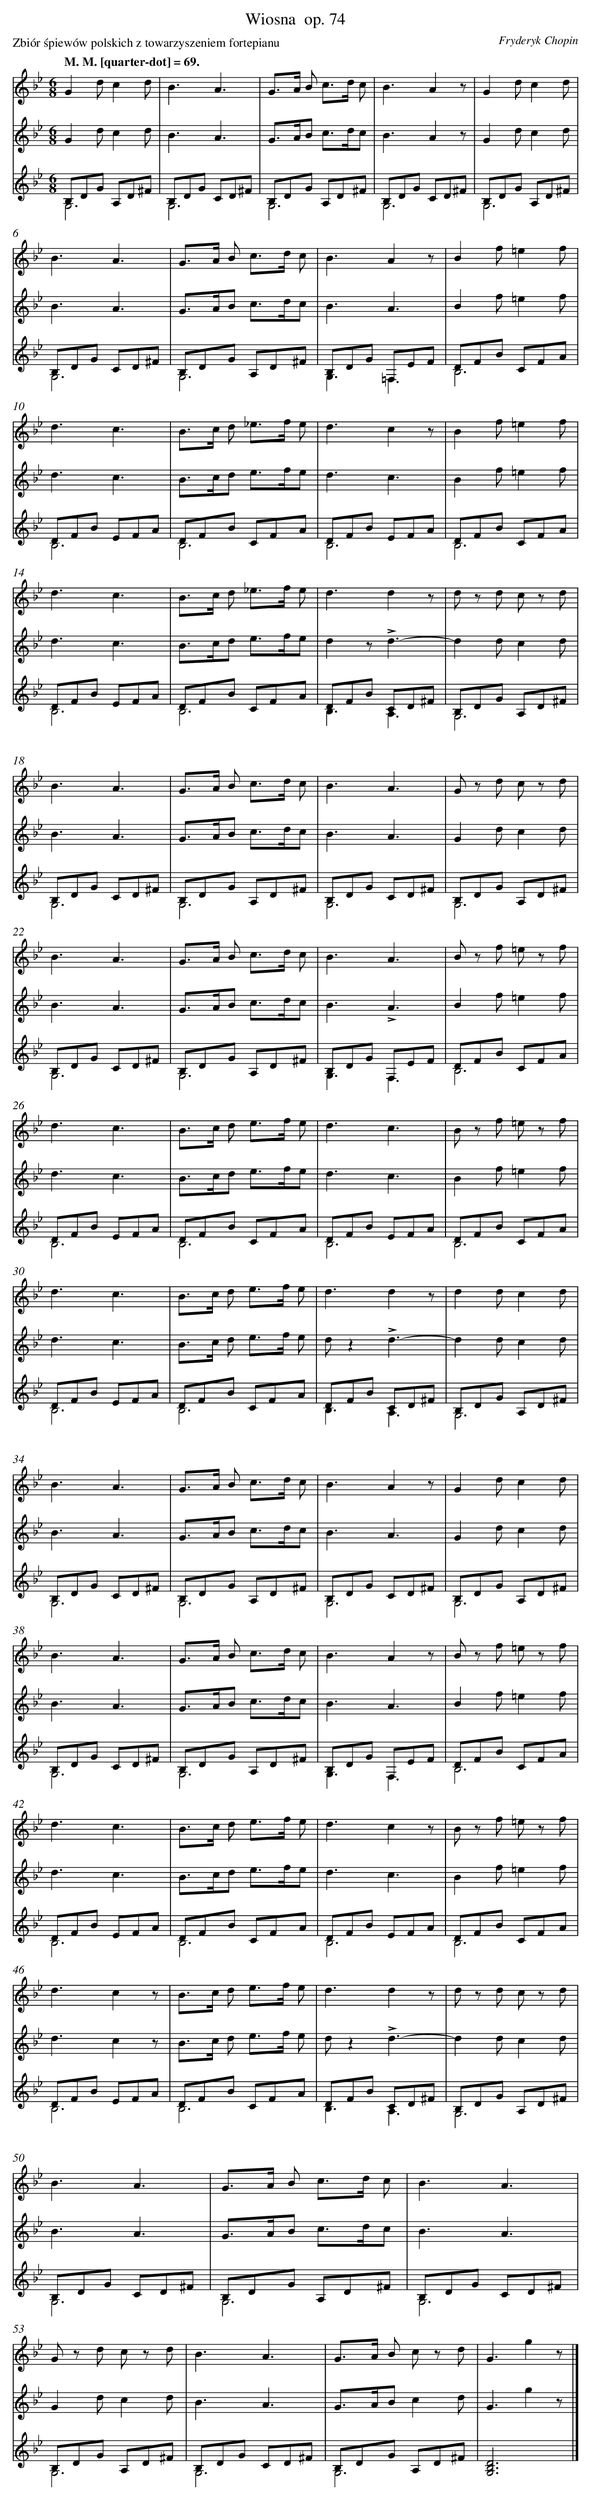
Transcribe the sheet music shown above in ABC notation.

X:1
T: Wiosna	 op. 74
C: Fryderyk Chopin
L: 1/8
M: 6/8
P: Zbiór śpiewów polskich z towarzyszeniem fortepianu
Q: "M. M. [quarter-dot] = 69."
V: 1 clef=treble
V: 2 clef=treble
V: 3 clef=treble
K: Bb
[V:1] G2dc2d |
[V:2] G2dc2d |
[V:3] B,DG A,D^F & G,6 |
[V:1] B3A3 |
[V:2] B3A3 |
[V:3] B,DG CD^F & G,6 |
[V:1] G>A B c>d c |
[V:2] G>AB c>dc |
[V:3] B,DG A,D^F & G,6 |
[V:1] B3A2z |
[V:2] B3A2z |
[V:3] B,DG CD^F & G,6 |
[V:1] G2dc2d |
[V:2] G2dc2d |
[V:3] B,DG A,D^F & G,6 |
[V:1] B3A3 |
[V:2] B3A3 |
[V:3] B,DG CD^F & G,6 |
[V:1] G>A B c>d c |
[V:2] G>AB c>dc |
[V:3] B,DG A,D^F & G,6 |
[V:1] B3A2z |
[V:2] B3A3 |
[V:3] B,DG =F,EF & G,3=F,3 |
[V:1] B2f=e2f |
[V:2] B2f=e2f |
[V:3] DFB CFA & B,6 |
[V:1] d3c3 |
[V:2] d3c3 |
[V:3] DFB EFA & B,6 |
[V:1] B>c d _e>f e |
[V:2] B>cd e>fe |
[V:3] DFB CFA & B,6 |
[V:1] d3c2z |
[V:2] d3c3 |
[V:3] DFB EFA & B,6 |
[V:1] B2f=e2f |
[V:2] B2f=e2f |
[V:3] DFB CFA & B,6 |
[V:1] d3c3 |
[V:2] d3c3 |
[V:3] DFB EFA & B,6 |
[V:1] B>c d _e>f e |
[V:2] B>cd e>fe |
[V:3] DFB CFA & B,6 |
[V:1] d3d2z |
[V:2] d2z!accent!d3- |
[V:3] DFB CD^F & B,3A,3 |
[V:1] d z d c z d |
[V:2] d2dc2d |
[V:3] B,DG A,D^F & G,6 |
[V:1] B3A3 |
[V:2] B3A3 |
[V:3] B,DG CD^F & G,6 |
[V:1] G>A B c>d c |
[V:2] G>AB c>dc |
[V:3] B,DG A,D^F & G,6 |
[V:1] B3A3 |
[V:2] B3A3 |
[V:3] B,DG CD^F & G,6 |
[V:1] G z d c z d |
[V:2] G2dc2d |
[V:3] B,DG A,D^F & G,6 |
[V:1] B3A3 |
[V:2] B3A3 |
[V:3] B,DG CD^F & G,6 |
[V:1] G>A B c>d c |
[V:2] G>AB c>dc |
[V:3] B,DG A,D^F & G,6 |
[V:1] B3A3 |
[V:2] B3!accent!A3 |
[V:3] B,DG F,EF & G,3F,3 |
[V:1] B z f =e z f |
[V:2] B2f=e2f |
[V:3] DFB CFA & B,6 |
[V:1] d3c3 |
[V:2] d3c3 |
[V:3] DFB EFA & B,6 |
[V:1] B>c d e>f e |
[V:2] B>cd e>fe |
[V:3] DFB CFA & B,6 |
[V:1] d3c3 |
[V:2] d3c3 |
[V:3] DFB EFA & B,6 |
[V:1] B z f =e z f |
[V:2] B2f=e2f |
[V:3] DFB CFA & B,6 |
[V:1] d3c3 |
[V:2] d3c3 |
[V:3] DFB EFA & B,6 |
[V:1] B>c d e>f e |
[V:2] B>c d e>f e |
[V:3] DFB CFA & B,6 |
[V:1] d3d2z |
[V:2] dz2!accent!d3- |
[V:3] DFB CD^F & B,3A,3 |
[V:1] d2dc2d |
[V:2] d2dc2d |
[V:3] B,DG A,D^F & G,6 |
[V:1] B3A3 |
[V:2] B3A3 |
[V:3] B,DG CD^F & G,6 |
[V:1] G>A B c>d c |
[V:2] G>AB c>dc |
[V:3] B,DG A,D^F & G,6 |
[V:1] B3A2z |
[V:2] B3A3 |
[V:3] B,DG CD^F & G,6 |
[V:1] G2dc2d |
[V:2] G2dc2d |
[V:3] B,DG A,D^F & G,6 |
[V:1] B3A3 |
[V:2] B3A3 |
[V:3] B,DG CD^F & G,6 |
[V:1] G>A B c>d c |
[V:2] G>AB c>dc |
[V:3] B,DG A,D^F & G,6 |
[V:1] B3A2z |
[V:2] B3A3 |
[V:3] B,DG F,EF & G,3F,3 |
[V:1] B z f =e z f |
[V:2] B2f=e2f |
[V:3] DFB CFA & B,6 |
[V:1] d3c3 |
[V:2] d3c3 |
[V:3] DFB EFA & B,6 |
[V:1] B>c d e>f e |
[V:2] B>cd e>fe |
[V:3] DFB CFA & B,6 |
[V:1] d3c2z |
[V:2] d3c3 |
[V:3] DFB EFA & B,6 |
[V:1] B z f =e z f |
[V:2] B2f=e2f |
[V:3] DFB CFA & B,6 |
[V:1] d3c2z |
[V:2] d3c2z |
[V:3] DFB EFA & B,6 |
[V:1] B>c d e>f e |
[V:2] B>c d e>f e |
[V:3] DFB CFA & B,6 |
[V:1] d3d2z |
[V:2] dz2!accent!d3- |
[V:3] DFB CD^F & B,3A,3 |
[V:1] d z d c z d |
[V:2] d2dc2d |
[V:3] B,DG A,D^F & G,6 |
[V:1] B3A3 |
[V:2] B3A3 |
[V:3] B,DG CD^F & G,6 |
[V:1] G>A B c>d c |
[V:2] G>AB c>dc |
[V:3] B,DG A,D^F & G,6 |
[V:1] B3A3 |
[V:2] B3A3 |
[V:3] B,DG CD^F & G,6 |
[V:1] G z d c z d |
[V:2] G2dc2d |
[V:3] B,DG A,D^F & G,6 |
[V:1] B3A3 |
[V:2] B3A3 |
[V:3] B,DG CD^F & G,6 |
[V:1] G>A B c z d |
[V:2] G>ABc2d |
[V:3] B,DG A,D^F & G,6 |
[V:1] G3g2z |]
[V:2] G3g2z |]
[V:3] [D6B,6G,6] |]
